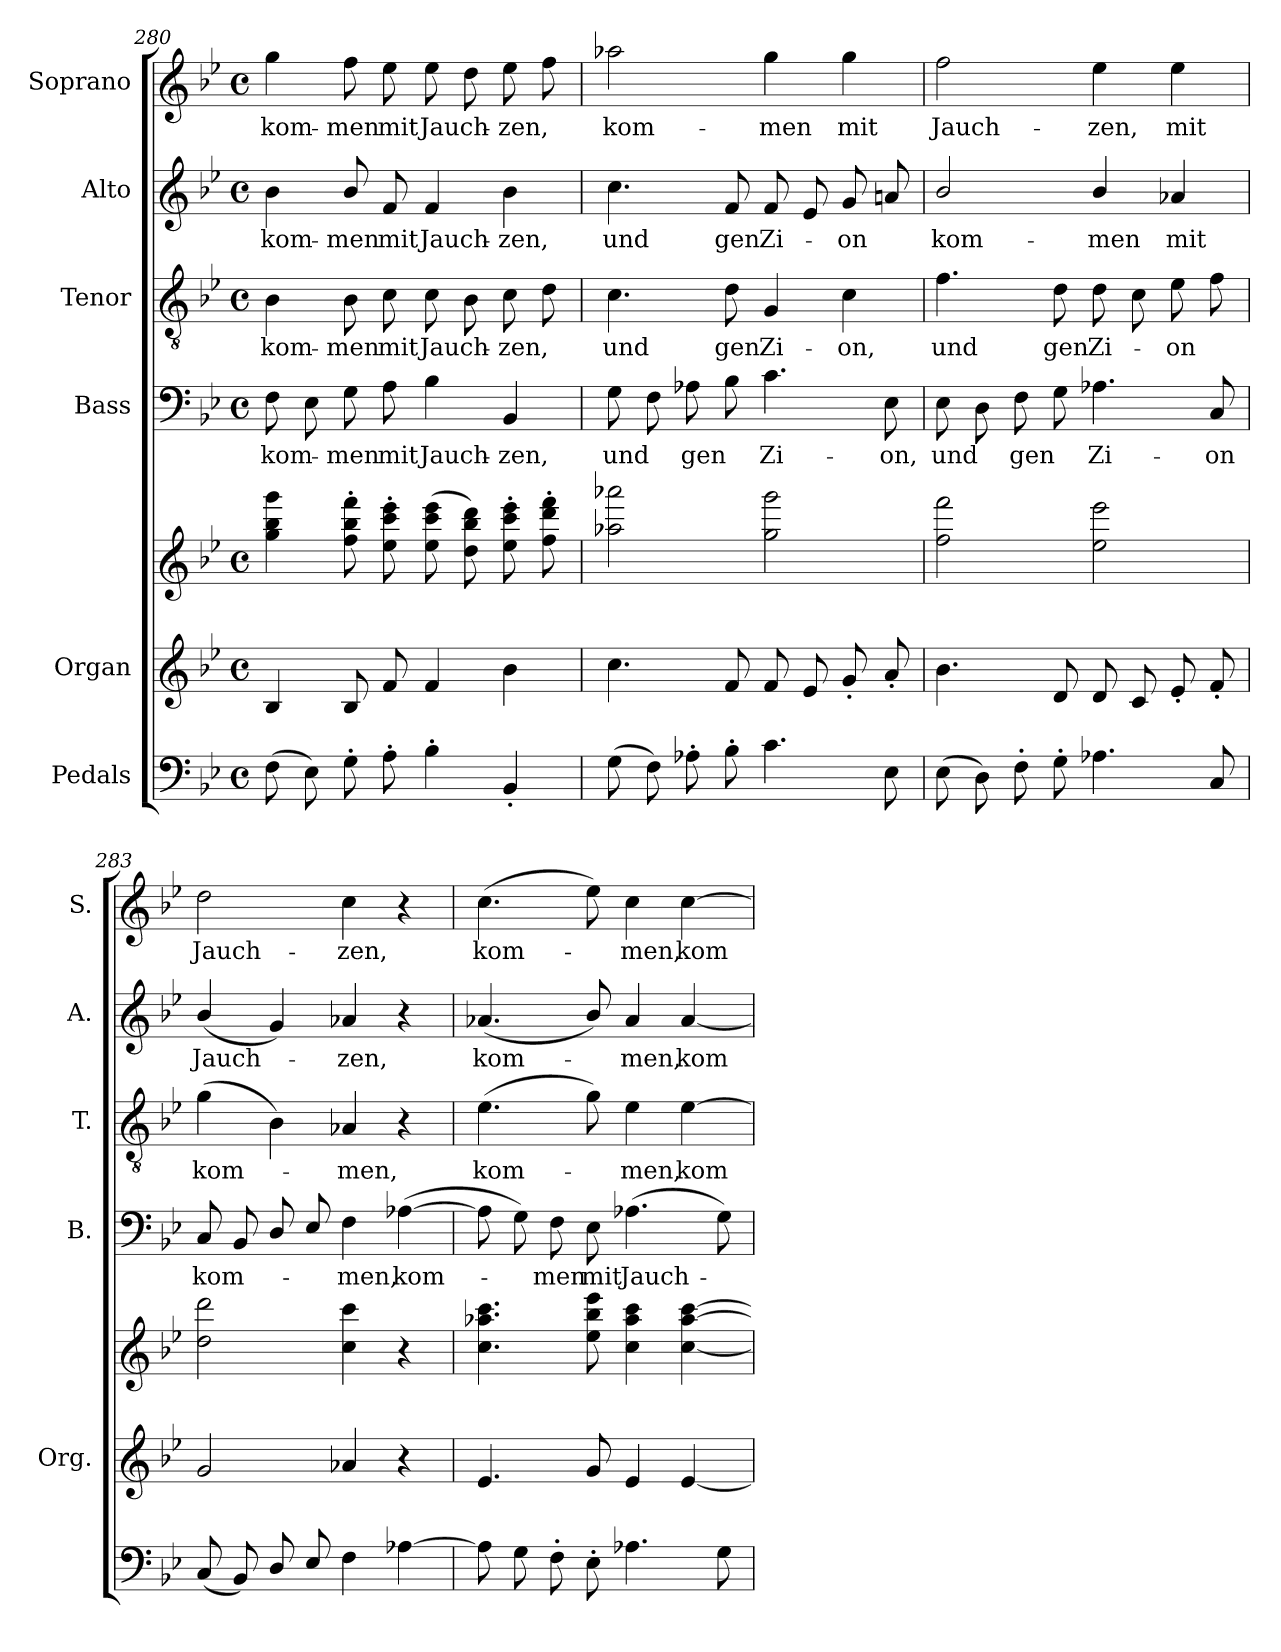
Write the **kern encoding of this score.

**kern	**kern	**kern	**kern	**text	**kern	**text	**kern	**text	**kern	**text
*part6	*part5	*part5	*part4	*part4	*part3	*part3	*part2	*part2	*part1	*part1
*staff7	*staff6	*staff5	*staff4	*staff4	*staff3	*staff3	*staff2	*staff2	*staff1	*staff1
*I"Pedals	*I"Organ	*	*I"Bass	*	*I"Tenor	*	*I"Alto	*	*I"Soprano	*
*	*I'Org.	*	*I'B.	*	*I'T.	*	*I'A.	*	*I'S.	*
*clefF4	*clefG2	*clefG2	*clefF4	*	*clefGv2	*	*clefG2	*	*clefG2	*
*	*	*	*	*	*ITrd7c12	*	*	*	*	*
*k[b-e-]	*k[b-e-]	*k[b-e-]	*k[b-e-]	*	*k[b-e-]	*	*k[b-e-]	*	*k[b-e-]	*
*B-:	*B-:	*B-:	*B-:	*	*B-:	*	*B-:	*	*B-:	*
*M4/4	*M4/4	*M4/4	*M4/4	*	*M4/4	*	*M4/4	*	*M4/4	*
*met(c)	*met(c)	*met(c)	*met(c)	*	*met(c)	*	*met(c)	*	*met(c)	*
=280	=280	=280	=280	=280	=280	=280	=280	=280	=280	=280
!	!	!	!	!LO:LY:b:color=#000000	!	!	!	!	!	!
!	!	!	!	!	!	!LO:LY:b:color=#000000	!	!	!	!
!	!	!	!	!	!	!	!	!LO:LY:b:color=#000000	!	!
!	!	!	!	!	!	!	!	!	!	!LO:LY:b:color=#000000
(8Fi\	4B-i/	4ggi\ 4bb-i 4gggi	8Fi\	kom-	4BB-i\	kom-	4b-i\	kom-	4ggi\	kom-
8E-i\)	.	.	8E-i\	.	.	.	.	.	.	.
!	!	!	!	!LO:LY:b:color=#000000	!	!	!	!	!	!
!	!	!	!	!	!	!LO:LY:b:color=#000000	!	!	!	!
!	!	!	!	!	!	!	!	!LO:LY:b:color=#000000	!	!
!	!	!	!	!	!	!	!	!	!	!LO:LY:b:color=#000000
8G'i\	8B-i/	8ffi\' 8bb-i' 8fffi'	8Gi\	-men	8BB-i\	-men	8b-i/	-men	8ffi\	-men
!	!	!	!	!LO:LY:b:color=#000000	!	!	!	!	!	!
!	!	!	!	!	!	!LO:LY:b:color=#000000	!	!	!	!
!	!	!	!	!	!	!	!	!LO:LY:b:color=#000000	!	!
!	!	!	!	!	!	!	!	!	!	!LO:LY:b:color=#000000
8A'i\	8fi/	8ee-i\' 8ccci' 8eee-i'	8Ai\	mit	8Ci\	mit	8fi/	mit	8ee-i\	mit
!	!	!	!	!LO:LY:b:color=#000000	!	!	!	!	!	!
!	!	!	!	!	!	!LO:LY:b:color=#000000	!	!	!	!
!	!	!	!	!	!	!	!	!LO:LY:b:color=#000000	!	!
!	!	!	!	!	!	!	!	!	!	!LO:LY:b:color=#000000
4B-'i\	4fi/	(8ee-i\ 8ccci 8eee-i	4B-i\	Jauch-	8Ci\	Jauch-	4fi/	Jauch-	8ee-i\	Jauch-
.	.	8ddi\ 8bb-i 8dddi)	.	.	8BB-i\	.	.	.	8ddi\	.
!	!	!	!	!LO:LY:b:color=#000000	!	!	!	!	!	!
!	!	!	!	!	!	!LO:LY:b:color=#000000	!	!	!	!
!	!	!	!	!	!	!	!	!LO:LY:b:color=#000000	!	!
!	!	!	!	!	!	!	!	!	!	!LO:LY:b:color=#000000
4BB-'i/	4b-i\	8ee-i\' 8ccci' 8eee-i'	4BB-i/	-zen,	8Ci\	-zen,	4b-i\	-zen,	8ee-i\	-zen,
.	.	8ffi\' 8dddi' 8fffi'	.	.	8Di\	.	.	.	8ffi\	.
=281	=281	=281	=281	=281	=281	=281	=281	=281	=281	=281
!	!	!	!	!LO:LY:b:color=#000000	!	!	!	!	!	!
!	!	!	!	!	!	!LO:LY:b:color=#000000	!	!	!	!
!	!	!	!	!	!	!	!	!LO:LY:b:color=#000000	!	!
!	!	!	!	!	!	!	!	!	!	!LO:LY:b:color=#000000
(8Gi\	4.cci\	2aa-Xi\ 2aaa-Xi	8Gi\	und	4.Ci\	und	4.cci\	und	2aa-Xi\	kom-
8Fi\)	.	.	8Fi\	.	.	.	.	.	.	.
!	!	!	!	!LO:LY:b:color=#000000	!	!	!	!	!	!
8A-X'i\	.	.	8A-Xi\	gen	.	.	.	.	.	.
!	!	!	!	!	!	!LO:LY:b:color=#000000	!	!	!	!
!	!	!	!	!	!	!	!	!LO:LY:b:color=#000000	!	!
8B-'i\	8fi/	.	8B-i\	.	8Di\	gen	8fi/	gen	.	.
!	!	!	!	!LO:LY:b:color=#000000	!	!	!	!	!	!
!	!	!	!	!	!	!LO:LY:b:color=#000000	!	!	!	!
!	!	!	!	!	!	!	!	!LO:LY:b:color=#000000	!	!
!	!	!	!	!	!	!	!	!	!	!LO:LY:b:color=#000000
4.ci\	8fi/	2ggi\ 2gggi	4.ci\	Zi-	4GGi/	Zi-	8fi/	Zi-	4ggi\	-men
.	8e-i/	.	.	.	.	.	8e-i/	.	.	.
!	!	!	!	!	!	!LO:LY:b:color=#000000	!	!	!	!
!	!	!	!	!	!	!	!	!LO:LY:b:color=#000000	!	!
!	!	!	!	!	!	!	!	!	!	!LO:LY:b:color=#000000
.	8g'i/	.	.	.	4Ci\	-on,	8gi/	-on	4ggi\	mit
!	!	!	!	!LO:LY:b:color=#000000	!	!	!	!	!	!
8E-i\	8a'i/	.	8E-i\	-on,	.	.	8ani/	.	.	.
=282	=282	=282	=282	=282	=282	=282	=282	=282	=282	=282
!	!	!	!	!LO:LY:b:color=#000000	!	!	!	!	!	!
!	!	!	!	!	!	!LO:LY:b:color=#000000	!	!	!	!
!	!	!	!	!	!	!	!	!LO:LY:b:color=#000000	!	!
!	!	!	!	!	!	!	!	!	!	!LO:LY:b:color=#000000
(8E-i\	4.b-i\	2ffi\ 2fffi	8E-i\	und	4.Fi\	und	2b-i/	kom-	2ffi\	Jauch-
8Di\)	.	.	8Di\	.	.	.	.	.	.	.
!	!	!	!	!LO:LY:b:color=#000000	!	!	!	!	!	!
8F'i\	.	.	8Fi\	gen	.	.	.	.	.	.
!	!	!	!	!	!	!LO:LY:b:color=#000000	!	!	!	!
8G'i\	8di/	.	8Gi\	.	8Di\	gen	.	.	.	.
!	!	!	!	!LO:LY:b:color=#000000	!	!	!	!	!	!
!	!	!	!	!	!	!LO:LY:b:color=#000000	!	!	!	!
!	!	!	!	!	!	!	!	!LO:LY:b:color=#000000	!	!
!	!	!	!	!	!	!	!	!	!	!LO:LY:b:color=#000000
4.A-Xi\	8di/	2ee-i\ 2eee-i	4.A-Xi\	Zi-	8Di\	Zi-	4b-i/	-men	4ee-i\	-zen,
.	8ci/	.	.	.	8Ci\	.	.	.	.	.
!	!	!	!	!	!	!LO:LY:b:color=#000000	!	!	!	!
!	!	!	!	!	!	!	!	!LO:LY:b:color=#000000	!	!
!	!	!	!	!	!	!	!	!	!	!LO:LY:b:color=#000000
.	8e-'i/	.	.	.	8E-i\	-on	4a-Xi/	mit	4ee-i\	mit
!	!	!	!	!LO:LY:b:color=#000000	!	!	!	!	!	!
8Ci/	8f'i/	.	8Ci/	-on	8Fi\	.	.	.	.	.
!!LO:LB:g=z
=283	=283	=283	=283	=283	=283	=283	=283	=283	=283	=283
!	!	!	!	!LO:LY:b:color=#000000	!	!	!	!	!	!
!	!	!	!	!	!	!LO:LY:b:color=#000000	!	!	!	!
!	!	!	!	!	!	!	!	!LO:LY:b:color=#000000	!	!
!	!	!	!	!	!	!	!	!	!	!LO:LY:b:color=#000000
(8Ci/	2gi/	2ddi\ 2dddi	8Ci/	kom-	(4Gi\	kom-	(4b-i/	Jauch-	2ddi\	Jauch-
8BB-i/)	.	.	8BB-i/	.	.	.	.	.	.	.
8Di/	.	.	8Di/	.	4BB-i\)	.	4gi/)	.	.	.
8E-i/	.	.	8E-i/	.	.	.	.	.	.	.
!	!	!	!	!LO:LY:b:color=#000000	!	!	!	!	!	!
!	!	!	!	!	!	!LO:LY:b:color=#000000	!	!	!	!
!	!	!	!	!	!	!	!	!LO:LY:b:color=#000000	!	!
!	!	!	!	!	!	!	!	!	!	!LO:LY:b:color=#000000
4Fi\	4a-Xi/	4cci\ 4ccci	4Fi\	-men,	4AA-Xi/	-men,	4a-Xi/	-zen,	4cci\	-zen,
!	!	!	!	!LO:LY:b:color=#000000	!	!	!	!	!	!
[4A-Xi\	4r	4r	([4A-Xi\	kom-	4r	.	4r	.	4r	.
=284	=284	=284	=284	=284	=284	=284	=284	=284	=284	=284
!	!	!	!	!	!	!LO:LY:b:color=#000000	!	!	!	!
!	!	!	!	!	!	!	!	!LO:LY:b:color=#000000	!	!
!	!	!	!	!	!	!	!	!	!	!LO:LY:b:color=#000000
8A-i\]	4.e-i/	4.cci\ 4.aa-Xi 4.ccci	8A-i\]	.	(4.E-i\	kom-	(4.a-Xi/	kom-	(4.cci\	kom-
8Gi\	.	.	8Gi\)	.	.	.	.	.	.	.
!	!	!	!	!LO:LY:b:color=#000000	!	!	!	!	!	!
8F'i\	.	.	8Fi\	-men	.	.	.	.	.	.
!	!	!	!	!LO:LY:b:color=#000000	!	!	!	!	!	!
8E-'i\	8gi/	8ee-i\ 8bb-i 8eee-i	8E-i\	mit	8Gi\)	.	8b-i/)	.	8ee-i\)	.
!	!	!	!	!LO:LY:b:color=#000000	!	!	!	!	!	!
!	!	!	!	!	!	!LO:LY:b:color=#000000	!	!	!	!
!	!	!	!	!	!	!	!	!LO:LY:b:color=#000000	!	!
!	!	!	!	!	!	!	!	!	!	!LO:LY:b:color=#000000
4.A-Xi\	4e-i/	4cci\ 4aa-i 4ccci	(4.A-Xi\	Jauch-	4E-i\	-men,	4a-i/	-men,	4cci\	-men,
!	!	!	!	!	!	!LO:LY:b:color=#000000	!	!	!	!
!	!	!	!	!	!	!	!	!LO:LY:b:color=#000000	!	!
!	!	!	!	!	!	!	!	!	!	!LO:LY:b:color=#000000
.	[4e-i/	[4cci\ [4aa-i [4ccci	.	.	[4E-i\	kom-	[4a-i/	kom-	[4cci\	kom-
8Gi\	.	.	8Gi\)	.	.	.	.	.	.	.
=	=	=	=	=	=	=	=	=	=	=
*-	*-	*-	*-	*-	*-	*-	*-	*-	*-	*-
